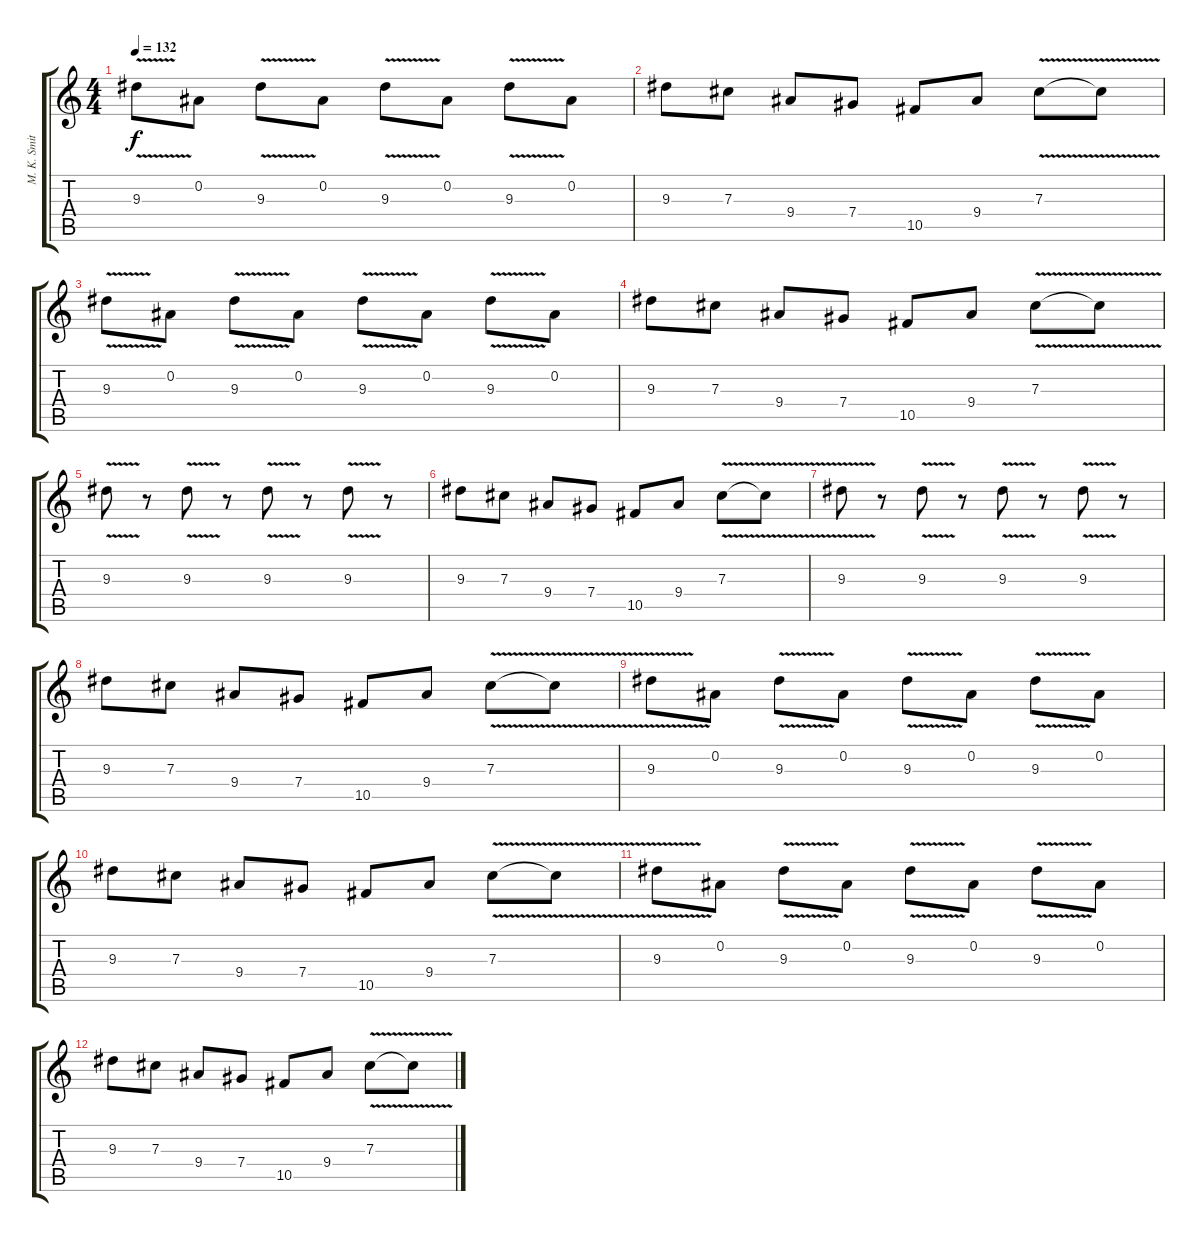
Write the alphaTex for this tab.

\track ("M. K. Smith (Solo1)" "M. K. Smit") {instrument distortionguitar}
\staff {score tabs}
\tuning (Eb4 Bb3 Gb3 Db3 Ab2 Eb2) {hide}
\ts (4 4)
\tempo 132
\clef g2
\ks c
9.3{v}.8{dy f} 0.2.8 9.3{v}.8 0.2.8 9.3{v}.8 0.2.8 9.3{v}.8 0.2.8 |
9.3.8 7.3.8 9.4.8 7.4.8 10.5.8 9.4.8 7.3{v}.8 7.3{t}.8 |
9.3{v}.8 0.2.8 9.3{v}.8 0.2.8 9.3{v}.8 0.2.8 9.3{v}.8 0.2.8 |
9.3.8 7.3.8 9.4.8 7.4.8 10.5.8 9.4.8 7.3{v}.8 7.3{t}.8 |
9.3{v}.8 r.8 9.3{v}.8 r.8 9.3{v}.8 r.8 9.3{v}.8 r.8 |
9.3.8 7.3.8 9.4.8 7.4.8 10.5.8 9.4.8 7.3{v}.8 7.3{t}.8 |
9.3{v}.8 r.8 9.3{v}.8 r.8 9.3{v}.8 r.8 9.3{v}.8 r.8 |
9.3.8 7.3.8 9.4.8 7.4.8 10.5.8 9.4.8 7.3{v}.8 7.3{t}.8 |
9.3{v}.8 0.2.8 9.3{v}.8 0.2.8 9.3{v}.8 0.2.8 9.3{v}.8 0.2.8 |
9.3.8 7.3.8 9.4.8 7.4.8 10.5.8 9.4.8 7.3{v}.8 7.3{t}.8 |
9.3{v}.8 0.2.8 9.3{v}.8 0.2.8 9.3{v}.8 0.2.8 9.3{v}.8 0.2.8 |
9.3.8 7.3.8 9.4.8 7.4.8 10.5.8 9.4.8 7.3{v}.8 7.3{t}.8
